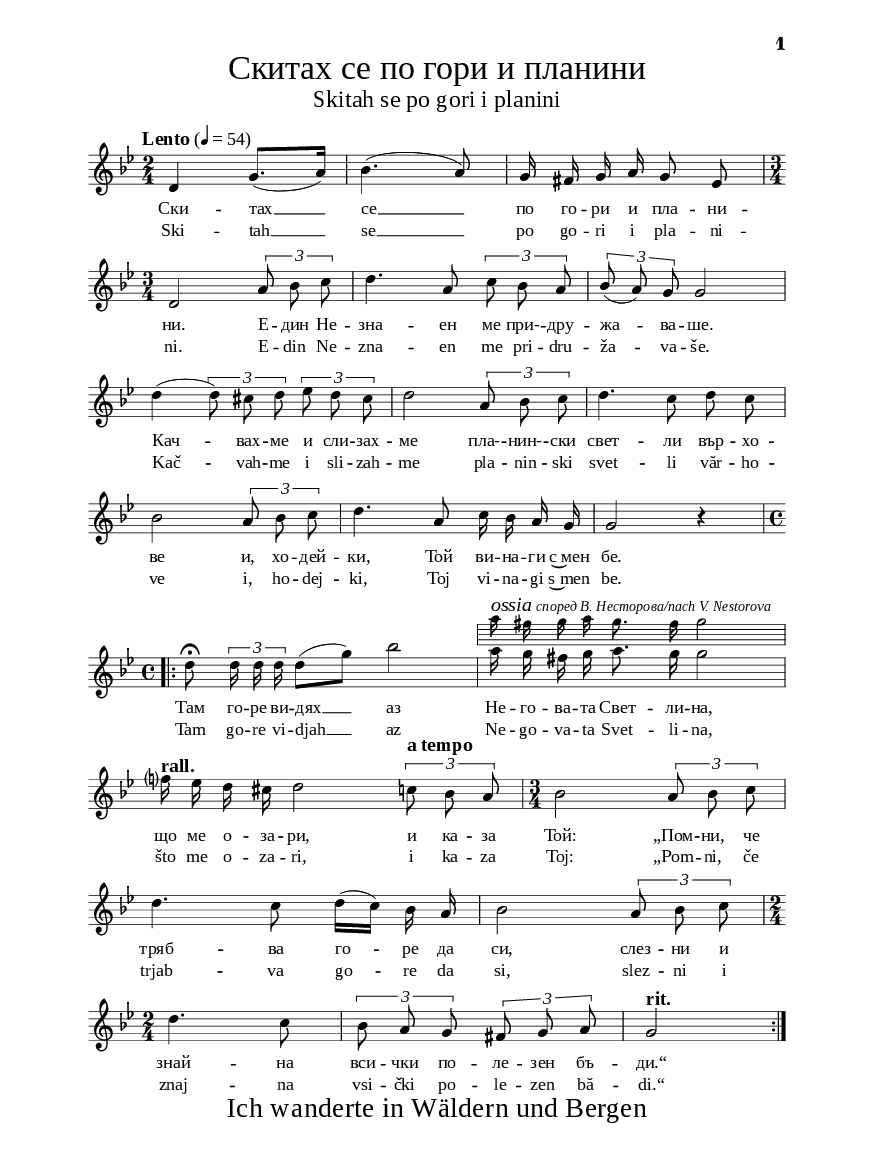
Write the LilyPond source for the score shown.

\version "2.24.2"

\include "include/globals.ily"

\bookpart {
  \label #'ref133
  \tocItem \markup "Скитах се по гори и планини – Skitah se po gori i planini"
  \include "include/bookpart-paper.ily"
  \score {
    \include "include/score-layout.ily"

    \new Staff = main \relative c' {
      \clef treble
      \key g \minor
      \time 2/4
      \tempoFunc "Lento" 4 "54"
      \autoBeamOff
      d4  g8. (  [a16] ) | % 2
      bes4. (  a8 ) | % 3
      g16  fis16  g16  a16  g8
      es8 \break | % 4
      \time 3/4  | % 4
      d2
      \tupletUp \times 2/3  {
        a'8   bes8  c8
      }
      | % 5
      d4.  a8
      \times 2/3  {
        c8   bes8  a8
      }
      | % 6

      \times 2/3  {
        \stemUp bes8 (   a8 )  g8
      } \stemNeutral
      g2 \break | % 7
      d'4 (
      \times 2/3  {
        d8 )   cis8  d8
      }

      \times 2/3  {
        es8   d8  cis8
      }
      | % 8
      d2
      \times 2/3  {
        a8   bes8  c8
      }
      | % 9
      d4.  c8  d8  c8 \break
      |
      bes2
      \times 2/3  {
        a8   bes8  c8
      }
      | % 11
      d4.  a8  c16  bes16
      a16  g16 | % 12
      g2 r4    \bar ".|:-|"  
        | % 13
        \time 4/4  | % 13
        d'8 ^\fermata
        \times 2/3  {
          d16  d16  d16 ]
        }
        d8 ( [  g8 ) ]  bes2 | % 14

        <<
          {a16  g16  fis16  g16 a8.  g16  g2}

          \new Staff \with {
            \override VerticalAxisGroup.default-staff-staff-spacing =
            #'((basic-distance . 5.2)
               (padding . -10))
            \remove "Time_signature_engraver"
            alignAboveContext = #"main"
            fontSize = #-1
            \override StaffSymbol.staff-space = #(magstep -3)
            \override StaffSymbol.thickness = #(magstep -3)
            firstClef = ##f
          }
          {\autoBeamOff a16 ^\markup { \huge \italic "ossia" \italic "според В. Несторова/nach V. Nestorova"} fis16 g a g8. fis16 g2}
        >>
        \break | % 15

        \tempo "rall." f?16 es16
        d16  cis16  d2
        \times 2/3  {
          \tempo "a tempo" c8 bes8
          a8
        }
        | % 16
        \time 3/4  | % 16
        bes2
        \times 2/3  {
          a8  bes8  c8
        }
        \break | % 17
        d4.  c8  d16 ( [  c16
        ) ]  bes16  a16 | % 18
        bes2
        \times 2/3  {
          a8   bes8  c8
        } \time 2/4 \break | % 19
        d4.  c8 |
        \times 2/3  {
          bes8   a8  g8
        }
        \times 2/3  {
          fis8   g8    a8
        } |
        \tempo "rit." g2
\bar ":|."
      
    }

    \addlyrics {
      Ски -- тах __  се __  по го -- ри
      и пла -- ни -- ни. Е -- дин Не --
      зна -- ен ме "при-" -- дру -- жа  --
      ва -- ше. Кач -- вах -- ме и сли
      -- зах -- ме "пла-" -- "нин-" -- ски свет --
      ли вър -- хо -- ве и, хо -- дей --
      ки, Той ви -- на -- ги с~мен бе.
      Там го -- ре ви -- дях __  аз Не --
      го -- ва -- та Свет -- ли -- на, що
      ме о -- за -- ри, и ка -- за Той:
      „Пом -- ни, че тряб -- ва го --
      ре да си, слез -- ни и знай -- на
      вси -- чки по -- ле -- зен бъ --
      ди.“
    }
    \addlyrics {
      Ski -- tah __ se __ po go -- ri
      i pla -- ni -- ni. E -- din Ne --
      zna -- en me pri -- dru -- ža  --
      va -- še. Kač -- vah -- me i sli
      -- zah -- me pla -- nin -- ski svet --
      li văr -- ho -- ve i, ho -- dej --
      ki, Toj vi -- na -- gi s~men be.
      Tam go -- re vi -- djah __  az Ne --
      go -- va -- ta Svet -- li -- na, što
      me o -- za -- ri, i ka -- za Toj:
      „Pom -- ni, če trjab -- va go --
      re da si, slez -- ni i znaj -- na
      vsi -- čki po -- le -- zen bă --
      di.“
    }

    \header {
      title = \titleFunc "Скитах се по гори и планини" "Skitah se po gori i planini"
    }

    \midi{}

  } % score



  % include foreign translation(s) of the song
  \version "2.24.4"

\markup \fill-line { \fontsize #deTitleFontSize "Ich wanderte in Wäldern und Bergen" }
\markup \null
\markup \null
\markup \abs-fontsize #10 {
      \fill-line {
  \override #`(baseline-skip . ,deCoupletBaselineSkip)

  \column {

  \line { " " Ich wanderte in Wäldern und Bergen. }

  \line { " " Ein Unbekannter begleitete mich. }

  \line { " " Wir erklommen helle Gipfel und stiegen wieder hinab,  }

  \line { " " und während wir liefen, war Er immer bei mir.  }

  \line { " " Dort oben sah ich Sein Licht,  }

  \line { " " welches mich erleuchtete, und Er sagte:  }

  \line { " " „Erinnere dich daran, dass du oben sein sollst; }

  \line { " " steige hinab und wisse – sei allen nützlich!“ }


  }
      }
}


} % bookpart
